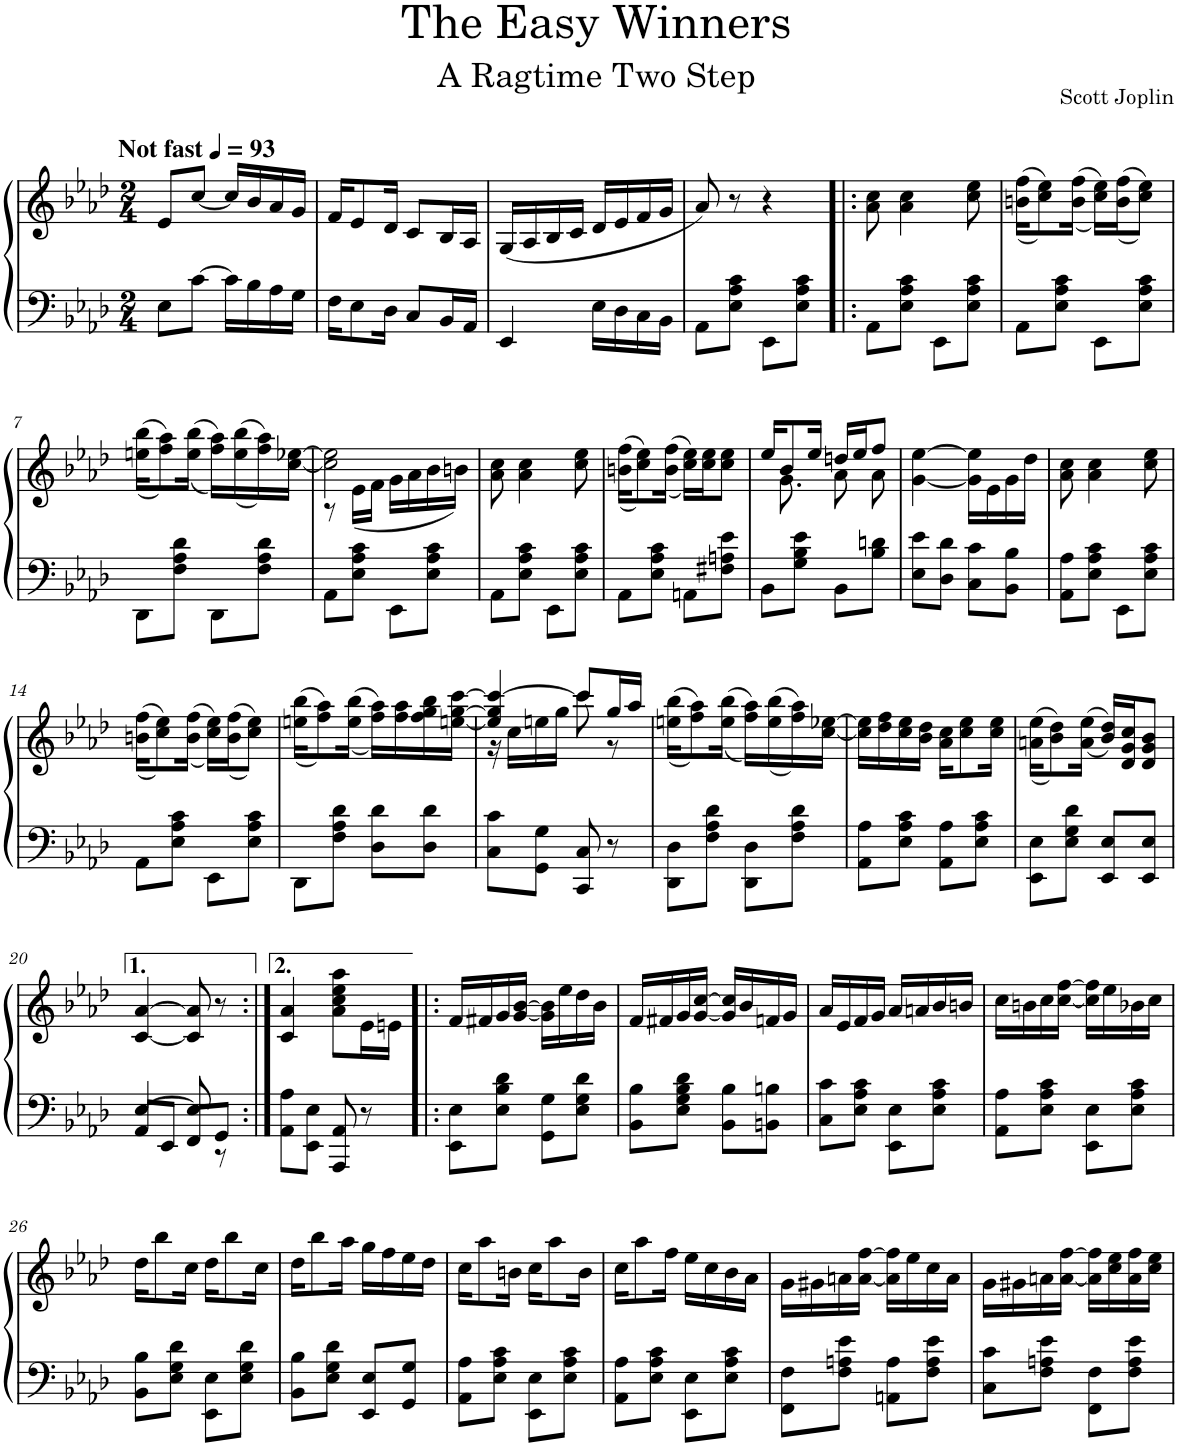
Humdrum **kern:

**kern	**kern
*part1	*part1
*staff2	*staff1
*I"Piano	*
*I'Pno.	*
*clefF4	*clefG2
*k[b-e-a-d-]	*k[b-e-a-d-]
*M2/4	*M2/4
*MM93	*MM93
=1	=1
!	!LO:TX:a:B:t=Not fast
8E-\L	8e-/L
[8c\J	[8cc/J
16c\LL]	16cc/LL]
16B-\	16b-/
16A-\	16a-/
16G\JJ	16g/JJ
=2	=2
16F\KL	16f/KL
8E-\	8e-/
16D-\Jk	16d-/Jk
8C/L	8c/L
16BB-/L	16B-/L
16AA-/JJ	16A-/JJ
=3	=3
4EE-/	(16G/LL
.	16A-/
.	16B-/
.	16c/JJ
16E-\LL	16d-/LL
16D-\	16e-/
16C\	16f/
16BB-\JJ	16g/JJ
=4	=4
8AA-\L	8a-/)
8E-\ 8A-\ 8c\J	8r
8EE-\L	4r
8E-\ 8A-\ 8c\J	.
=5!|:	=5!|:
8AA-\L	8a-\ 8cc\
8E-\ 8A-\ 8c\J	4a-\ 4cc\
8EE-\L	.
8E-\ 8A-\ 8c\J	8cc\ 8ee-\
=6	=6
8AA-\L	((<16bn\ 16ff\KL
.	8cc\ 8ee-\))
8E-\ 8A-\ 8c\J	.
.	(<(16b\ 16ff\Jk
8EE-\L	16cc\ 16ee-\LL))
.	(<(16b\ 16ff\J
8E-\ 8A-\ 8c\J	8cc\ 8ee-\J))
!!LO:LB:g=z
=7	=7
8DD-\L	(<(16een\ 16bb-\KL
.	8ff\ 8aa-\))
8F\ 8A-\ 8d-\J	.
.	((<16ee\ 16bb-\Jk
8DD-\L	16ff\ 16aa-\LL))
.	(<(16ee\ 16bb-\
8F\ 8A-\ 8d-\J	16ff\ 16aa-\))
.	[<16cc\ [>16ee-X\JJ
=8	=8
*	*^
8AA-\L	2cc\] 2ee-\]	8r
8E-\ 8A-\ 8c\J	.	(<16e-\LL
.	.	16f\JJ
8EE-\L	.	16g\LL
.	.	16a-\
8E-\ 8A-\ 8c\J	.	16b-\
.	.	16bn\JJ)
*	*v	*v
=9	=9
8AA-\L	8a-\ 8cc\
8E-\ 8A-\ 8c\J	4a-\ 4cc\
8EE-\L	.
8E-\ 8A-\ 8c\J	8cc\ 8ee-\
=10	=10
8AA-\L	((<16bn\ 16ff\KL
.	8cc\ 8ee-\))
8E-\ 8A-\ 8c\J	.
.	(<(16b\ 16ff\Jk
8AAn\L	16cc\ 16ee-\LL))
.	16cc\ 16ee-\J
8F#X\ 8An\ 8e-\J	8cc\ 8ee-\J
=11	=11
*	*^
8BB-\L	16ee-/KL	16ryy
.	8b-/	8.g\
8G\ 8B-\ 8e-\J	.	.
.	16ee-/Jk	.
8BB-\L	16ddn/LL	8a-\
.	16ee-/J	.
8B-\ 8dn\J	8ff/J	8a-\
*	*v	*v
=12	=12
8E-\ 8e-\L	[<4g\ [4ee-\
8D-\ 8d-\J	.
8C\ 8c\L	16g\] 16ee-\]LL
.	16e-\
8BB-\ 8B-\J	16g\
.	16dd-\JJ
=13	=13
8AA-\ 8A-\L	8a-\ 8cc\
8E-\ 8A-\ 8c\J	4a-\ 4cc\
8EE-\L	.
8E-\ 8A-\ 8c\J	8cc\ 8ee-\
!!LO:LB:g=z
=14	=14
8AA-\L	((<16bn\ 16ff\KL
.	8cc\ 8ee-\))
8E-\ 8A-\ 8c\J	.
.	((<16b\ 16ff\Jk
8EE-\L	16cc\ 16ee-\LL))
.	(<(16b\ 16ff\J
8E-\ 8A-\ 8c\J	8cc\ 8ee-\J))
=15	=15
8DD-\L	(<(16een\ 16bb-\KL
.	8ff\ 8aa-\))
8F\ 8A-\ 8d-\J	.
.	((<16ee\ 16bb-\Jk
8D-\ 8d-\L	16ff\ 16aa-\LL))
.	16ff\ 16aa-\
8D-\ 8d-\J	16ff\ 16gg\ 16bb-\
.	[<16een\ [>16gg\ [>16ccc\JJ
=16	=16
*	*^
8C\ 8c\L	4ee/] 4gg/] 4ccc/_	16r
.	.	16cc\LL
8GG\ 8G\J	.	16een\
.	.	16gg\JJ
8CC/ 8C/	8ccc/L]	8ccc\
8r	16gg/L	8r
.	16aa-/JJ	.
*	*v	*v
=17	=17
8DD-\ 8D-\L	(<(16een\ 16bb-\KL
.	8ff\ 8aa-\))
8F\ 8A-\ 8d-\J	.
.	(<(16ee\ 16bb-\Jk
8DD-\ 8D-\L	16ff\ 16aa-\LL))
.	((<16ee\ 16bb-\
8F\ 8A-\ 8d-\J	16ff\ 16aa-\))
.	[16cc\ [16ee-X\JJ
=18	=18
8AA-\ 8A-\L	16cc\] 16ee-\]LL
.	16dd-\ 16ff\
8E-\ 8A-\ 8c\J	16cc\ 16ee-\
.	16b-\ 16dd-\JJ
8AA-\ 8A-\L	16a-\ 16cc\KL
.	8cc\ 8ee-\
8E-\ 8A-\ 8c\J	.
.	16cc\ 16ee-\Jk
=19	=19
8EE-\ 8E-\L	(<(16an\ 16ee-\KL
.	8b-\ 8dd-\))
8E-\ 8G\ 8d-\J	.
.	((<16a\ 16ee-\Jk
8EE-/ 8E-/L	16b-/ 16dd-/LL))
.	16d-/ 16g/ 16cc/J
8EE-/ 8E-/J	8d-/ 8g/ 8b-/J
!!LO:LB:g=z
=20	=20
*^	*
8AA-/L	[4E-/	[4c/ [>4a-/
8EE-/J	.	.
8FF/L	8E-/]	8c/] 8a-/]
8GG/J	8r	8r
*v	*v	*
=21:|!	=21:|!
8AA-\ 8A-\L	4c/ 4a-/
8EE-\ 8E-\J	.
8AAA-/ 8AA-/	8a-\ 8cc\ 8ee-\ 8aa-\L
8r	16e-\L
.	16en\JJ
=22!|:	=22!|:
8EE-\ 8E-\L	16f/LL
.	16f#X/
8E-\ 8B-\ 8d-\J	16g/
.	[16g/ [>16b-/JJ
8GG\ 8G\L	16g\] 16b-\]LL
.	16ee-\
8E-\ 8G\ 8d-\J	16dd-\
.	16b-\JJ
=23	=23
8BB-\ 8B-\L	16f/LL
.	16f#X/
8E-\ 8G\ 8B-\ 8d-\J	16g/
.	[16g/ [>16cc/JJ
8BB-\ 8B-\L	16g/] 16cc/]LL
.	16b-/
8BBn\ 8Bn\J	16fn/
.	16g/JJ
=24	=24
8C\ 8c\L	16a-/LL
.	16e-/
8E-\ 8A-\ 8c\J	16f/
.	16g/JJ
8EE-\ 8E-\L	16a-/LL
.	16an/
8E-\ 8A-\ 8c\J	16b-/
.	16bn/JJ
=25	=25
8AA-\ 8A-\L	16cc\LL
.	16bn\
8E-\ 8A-\ 8c\J	16cc\
.	[<16cc\ [16ff\JJ
8EE-\ 8E-\L	16cc\] 16ff\]LL
.	16ee-\
8E-\ 8A-\ 8c\J	16b-X\
.	16cc\JJ
!!LO:LB:g=z
=26	=26
8BB-\ 8B-\L	16dd-\KL
.	8bb-\
8E-\ 8G\ 8d-\J	.
.	16cc\Jk
8EE-\ 8E-\L	16dd-\KL
.	8bb-\
8E-\ 8G\ 8d-\J	.
.	16cc\Jk
=27	=27
8BB-\ 8B-\L	16dd-\KL
.	8bb-\
8E-\ 8G\ 8d-\J	.
.	16aa-\Jk
8EE-/ 8E-/L	16gg\LL
.	16ff\
8GG/ 8G/J	16ee-\
.	16dd-\JJ
=28	=28
8AA-\ 8A-\L	16cc\KL
.	8aa-\
8E-\ 8A-\ 8c\J	.
.	16bn\Jk
8EE-\ 8E-\L	16cc\KL
.	8aa-\
8E-\ 8A-\ 8c\J	.
.	16b\Jk
=29	=29
8AA-\ 8A-\L	16cc\KL
.	8aa-\
8E-\ 8A-\ 8c\J	.
.	16ff\Jk
8EE-\ 8E-\L	16ee-\LL
.	16cc\
8E-\ 8A-\ 8c\J	16b-\
.	16a-\JJ
=30	=30
8FF\ 8F\L	16g\LL
.	16g#X\
8F\ 8An\ 8e-\J	16an\
.	[<16a\ [16ff\JJ
8AAn\ 8A\L	16a\] 16ff\]LL
.	16ee-\
8F\ 8A\ 8e-\J	16cc\
.	16a\JJ
=31	=31
8C\ 8c\L	16g\LL
.	16g#X\
8F\ 8An\ 8e-\J	16an\
.	[<16a\ [16ff\JJ
8FF\ 8F\L	16a\] 16ff\]LL
.	16cc\ 16ee-\
8F\ 8A\ 8e-\J	16a\ 16ff\
.	16cc\ 16ee-\JJ
=	=
*-	*-
